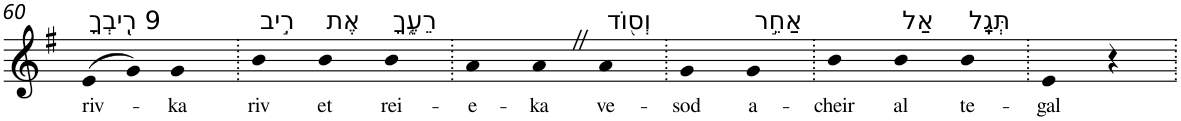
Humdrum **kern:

**kern	**text
*part1	*part1
*staff1	*staff1
*I"Piano	*
*I'Pno	*
!!LO:PB:g=z
*clefG2	*
*k[f#]	*
*G:	*
=60	=60
!LO:TX:a:t=9 רִֽ֭יבְךָ	!
!	!LO:LY:b
(>8e	riv-
8g)	.
!	!LO:LY:b
4g	-ka
=61.	=61.
!LO:TX:a:t=רִ֣יב	!
!	!LO:LY:b
4b	riv
!LO:TX:a:t=אֶת	!
!	!LO:LY:b
4b	et
!LO:TX:a:t=רֵעֶ֑ךָ	!
!	!LO:LY:b
4b	rei-
=62.	=62.
!	!LO:LY:b
4a	-e-
!	!LO:LY:b
4aZ	-ka
!LO:TX:a:t=וְס֖וֹד	!
!	!LO:LY:b
4a	ve-
=63.	=63.
!	!LO:LY:b
4g	-sod
!LO:TX:a:t=אַחֵ֣ר	!
!	!LO:LY:b
4g	a-
=64.	=64.
!	!LO:LY:b
4b	-cheir
!LO:TX:a:t=אַל	!
!	!LO:LY:b
4b	al
!LO:TX:a:t=תְּגָֽל	!
!	!LO:LY:b
4b	te-
=65.	=65.
!	!LO:LY:b
4e	-gal
4r	.
=.	=.
*-	*-
